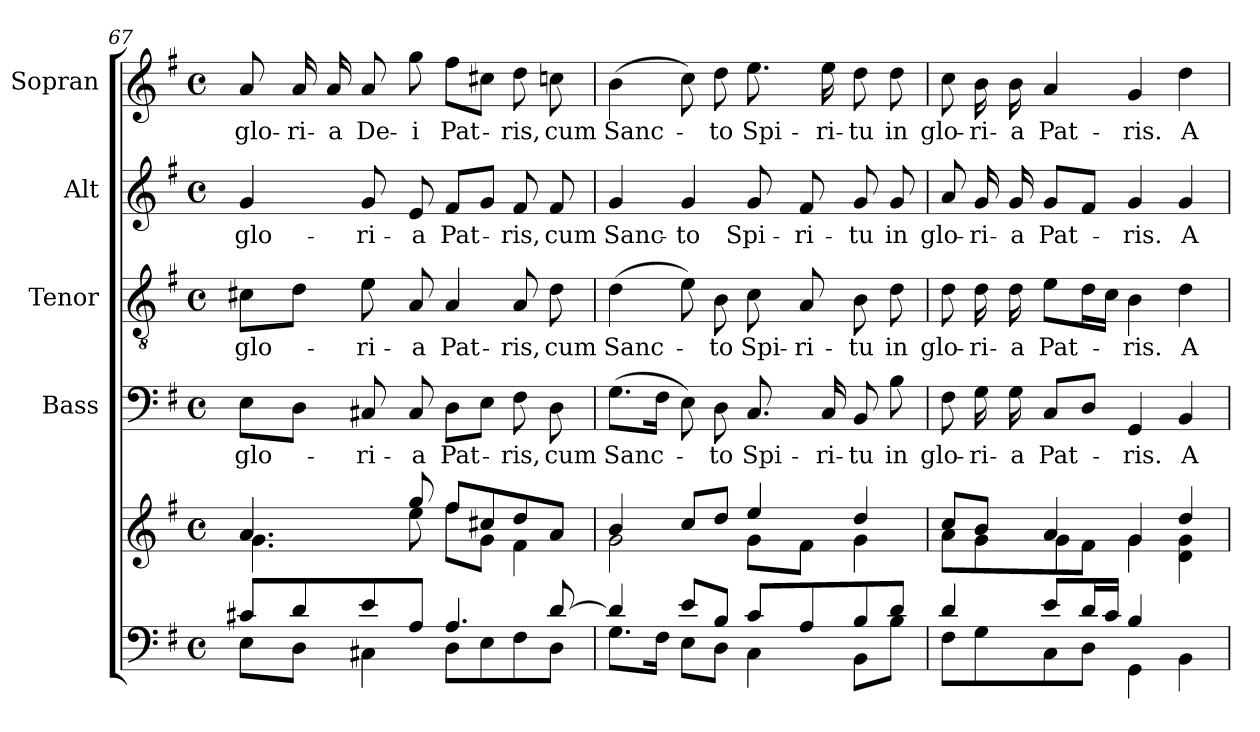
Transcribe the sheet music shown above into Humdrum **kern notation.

**kern	**kern	**kern	**text	**kern	**text	**kern	**text	**kern	**text
*part5	*part5	*part4	*part4	*part3	*part3	*part2	*part2	*part1	*part1
*staff6	*staff5	*staff4	*staff4	*staff3	*staff3	*staff2	*staff2	*staff1	*staff1
*	*	*I"Bass	*	*I"Tenor	*	*I"Alt	*	*I"Sopran	*
*	*	*I'B	*	*I'T	*	*I'A	*	*I'S	*
!!LO:PB:g=z
*clefF4	*clefG2	*clefF4	*	*clefGv2	*	*clefG2	*	*clefG2	*
*k[f#]	*k[f#]	*k[f#]	*	*k[f#]	*	*k[f#]	*	*k[f#]	*
*G:	*G:	*G:	*	*G:	*	*G:	*	*G:	*
*M4/4	*M4/4	*M4/4	*	*M4/4	*	*M4/4	*	*M4/4	*
*met(c)	*met(c)	*met(c)	*	*met(c)	*	*met(c)	*	*met(c)	*
=67	=67	=67	=67	=67	=67	=67	=67	=67	=67
*^	*^	*	*	*	*	*	*	*	*
!	!	!	!	!	!LO:LY:b	!	!LO:LY:b	!	!LO:LY:b	!	!LO:LY:b
8c#X/L	8E\L	4.a/	4.g\	8E\L	glo-	8c#X\L	glo-	4g/	glo-	8a/	glo-
!	!	!	!	!	!	!	!	!	!	!	!LO:LY:b
8d/	8D\J	.	.	8D\J	.	8d\J	.	.	.	16a/	-ri-
!	!	!	!	!	!	!	!	!	!	!	!LO:LY:b
.	.	.	.	.	.	.	.	.	.	16a/	-a
!	!	!	!	!	!LO:LY:b	!	!LO:LY:b	!	!LO:LY:b	!	!LO:LY:b
8e/	4C#X\	.	.	8C#X/	-ri-	8e\	-ri-	8g/	-ri-	8a/	De-
!	!	!	!	!	!LO:LY:b	!	!LO:LY:b	!	!LO:LY:b	!	!LO:LY:b
8A/J	.	8gg/	8ee\	8C#/	-a	8A/	-a	8e/	-a	8gg\	-i
!	!	!	!	!	!LO:LY:b	!	!LO:LY:b	!	!LO:LY:b	!	!LO:LY:b
4.A/	8D\L	8ff#/L	8ff#\L	8D\L	Pat-	4A/	Pat-	8f#/L	Pat-	8ff#\L	Pat-
.	8E\	8cc#X/	8g\J	8E\J	.	.	.	8g/J	.	8cc#X\J	.
!	!	!	!	!	!LO:LY:b	!	!LO:LY:b	!	!LO:LY:b	!	!LO:LY:b
.	8F#\	8dd/	4f#\	8F#\	-ris,	8A/	-ris,	8f#/	-ris,	8dd\	-ris,
!	!	!	!	!	!LO:LY:b	!	!LO:LY:b	!	!LO:LY:b	!	!LO:LY:b
[>8d/	8D\J	8a/J	.	8D\	cum	8d\	cum	8f#/	cum	8ccn\	cum
=68	=68	=68	=68	=68	=68	=68	=68	=68	=68	=68	=68
!	!	!	!	!	!LO:LY:b	!	!LO:LY:b	!	!LO:LY:b	!	!LO:LY:b
4d/]	8.G\L	4b/	2g\	(>8.G\L	Sanc-	(>4d\	Sanc-	4g/	Sanc-	(>4b\	Sanc-
.	16F#\Jk	.	.	16F#\Jk	.	.	.	.	.	.	.
!	!	!	!	!	!	!	!	!	!LO:LY:b	!	!
8e/L	8E\L	8cc/L	.	8E\)	.	8e\)	.	4g/	-to	8cc\)	.
!	!	!	!	!	!LO:LY:b	!	!LO:LY:b	!	!	!	!LO:LY:b
8B/J	8D\J	8dd/J	.	8D\	-to	8B\	-to	.	.	8dd\	-to
!	!	!	!	!	!LO:LY:b	!	!LO:LY:b	!	!LO:LY:b	!	!LO:LY:b
8c/L	4C\	4ee/	8g\L	8.C/	Spi-	8c\	Spi-	8g/	Spi-	8.ee\	Spi-
!	!	!	!	!	!	!	!LO:LY:b	!	!LO:LY:b	!	!
8A/	.	.	8f#\J	.	.	8A/	-ri-	8f#/	-ri-	.	.
!	!	!	!	!	!LO:LY:b	!	!	!	!	!	!LO:LY:b
.	.	.	.	16C/	-ri-	.	.	.	.	16ee\	-ri-
!	!	!	!	!	!LO:LY:b	!	!LO:LY:b	!	!LO:LY:b	!	!LO:LY:b
8B/	8BB\L	4dd/	4g\	8BB/	-tu	8B\	-tu	8g/	-tu	8dd\	-tu
!	!	!	!	!	!LO:LY:b	!	!LO:LY:b	!	!LO:LY:b	!	!LO:LY:b
8d/J	8B\J	.	.	8B\	in	8d\	in	8g/	in	8dd\	in
!!LO:LB:g=z
=69	=69	=69	=69	=69	=69	=69	=69	=69	=69	=69	=69
!	!	!	!	!	!LO:LY:b	!	!LO:LY:b	!	!LO:LY:b	!	!LO:LY:b
4d/	8F#\L	8cc/L	8a\L	8F#\	glo-	8d\	glo-	8a/	glo-	8cc\	glo-
!	!	!	!	!	!LO:LY:b	!	!LO:LY:b	!	!LO:LY:b	!	!LO:LY:b
.	8G\	8b/J	8g\	16G\	-ri-	16d\	-ri-	16g/	-ri-	16b\	-ri-
!	!	!	!	!	!LO:LY:b	!	!LO:LY:b	!	!LO:LY:b	!	!LO:LY:b
.	.	.	.	16G\	-a	16d\	-a	16g/	-a	16b\	-a
!	!	!	!	!	!LO:LY:b	!	!LO:LY:b	!	!LO:LY:b	!	!LO:LY:b
8e/L	8C\	4a/	8g\	8C/L	Pat-	8e\L	Pat-	8g/L	Pat-	4a/	Pat-
16d/L	8D\J	.	8f#\J	8D/J	.	16d\L	.	8f#/J	.	.	.
16c/JJ	.	.	.	.	.	16c\JJ	.	.	.	.	.
!	!	!	!	!	!LO:LY:b	!	!LO:LY:b	!	!LO:LY:b	!	!LO:LY:b
4B/	4GG\	4g/	4g\	4GG/	-ris.	4B\	-ris.	4g/	-ris.	4g/	-ris.
!	!	!	!	!	!LO:LY:b	!	!LO:LY:b	!	!LO:LY:b	!	!LO:LY:b
4ryy	4BB\	4dd/	4d\ 4g\	4BB/	A-	4d\	A-	4g/	A-	4dd\	A-
*v	*v	*	*	*	*	*	*	*	*	*	*
*	*v	*v	*	*	*	*	*	*	*	*
=	=	=	=	=	=	=	=	=	=
*-	*-	*-	*-	*-	*-	*-	*-	*-	*-
